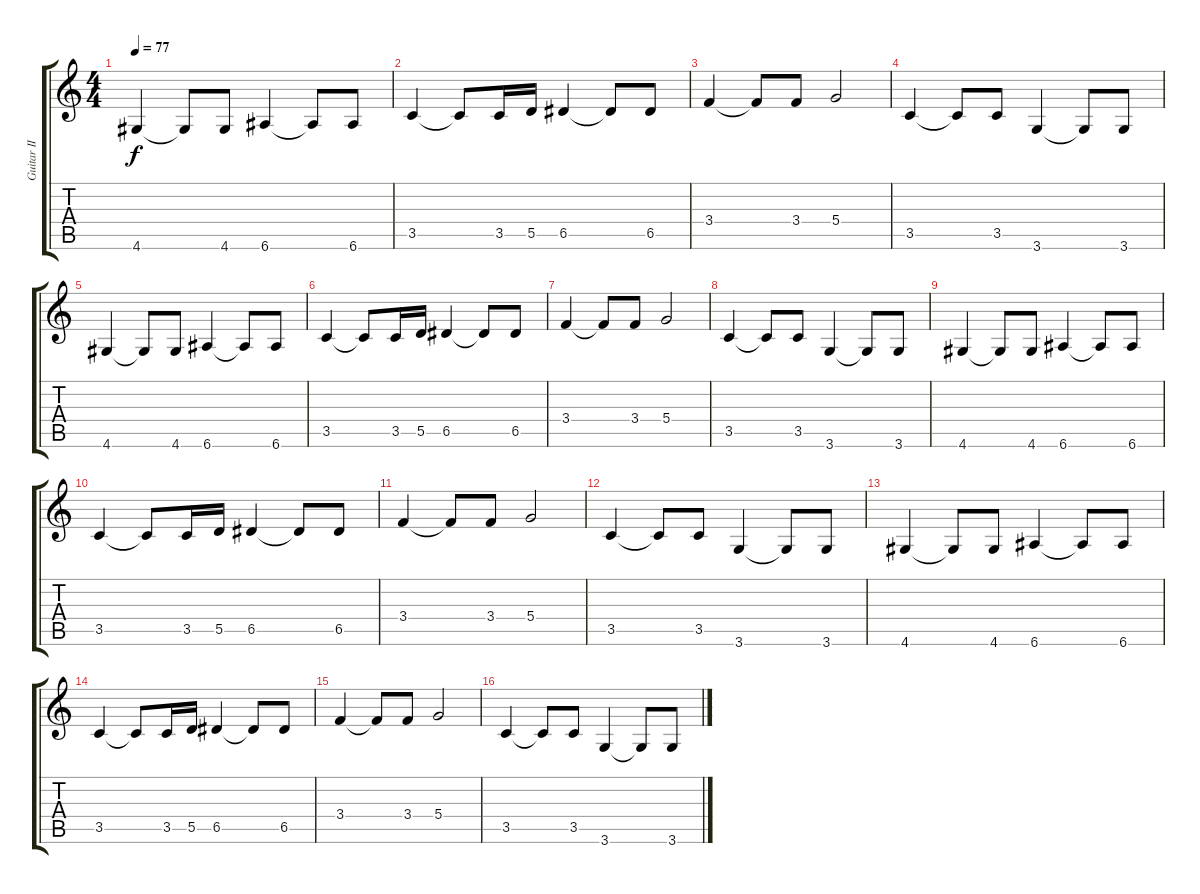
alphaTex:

\track ("Guitar II" "Guitar II") {instrument acousticguitarsteel}
\staff {score tabs}
\tuning (E4 B3 G3 D3 A2 E2) {hide}
\ts (4 4)
\tempo 77
\clef g2
\ks c
4.6.4{dy f} 4.6{t}.8 4.6.8 6.6.4 6.6{t}.8 6.6.8 |
3.5.4 3.5{t}.8 3.5.16 5.5.16 6.5.4 6.5{t}.8 6.5.8 |
3.4.4 3.4{t}.8 3.4.8 5.4.2 |
3.5.4 3.5{t}.8 3.5.8 3.6.4 3.6{t}.8 3.6.8 |
4.6.4 4.6{t}.8 4.6.8 6.6.4 6.6{t}.8 6.6.8 |
3.5.4 3.5{t}.8 3.5.16 5.5.16 6.5.4 6.5{t}.8 6.5.8 |
3.4.4 3.4{t}.8 3.4.8 5.4.2 |
3.5.4 3.5{t}.8 3.5.8 3.6.4 3.6{t}.8 3.6.8 |
4.6.4 4.6{t}.8 4.6.8 6.6.4 6.6{t}.8 6.6.8 |
3.5.4 3.5{t}.8 3.5.16 5.5.16 6.5.4 6.5{t}.8 6.5.8 |
3.4.4 3.4{t}.8 3.4.8 5.4.2 |
3.5.4 3.5{t}.8 3.5.8 3.6.4 3.6{t}.8 3.6.8 |
4.6.4 4.6{t}.8 4.6.8 6.6.4 6.6{t}.8 6.6.8 |
3.5.4 3.5{t}.8 3.5.16 5.5.16 6.5.4 6.5{t}.8 6.5.8 |
3.4.4 3.4{t}.8 3.4.8 5.4.2 |
3.5.4 3.5{t}.8 3.5.8 3.6.4 3.6{t}.8 3.6.8
